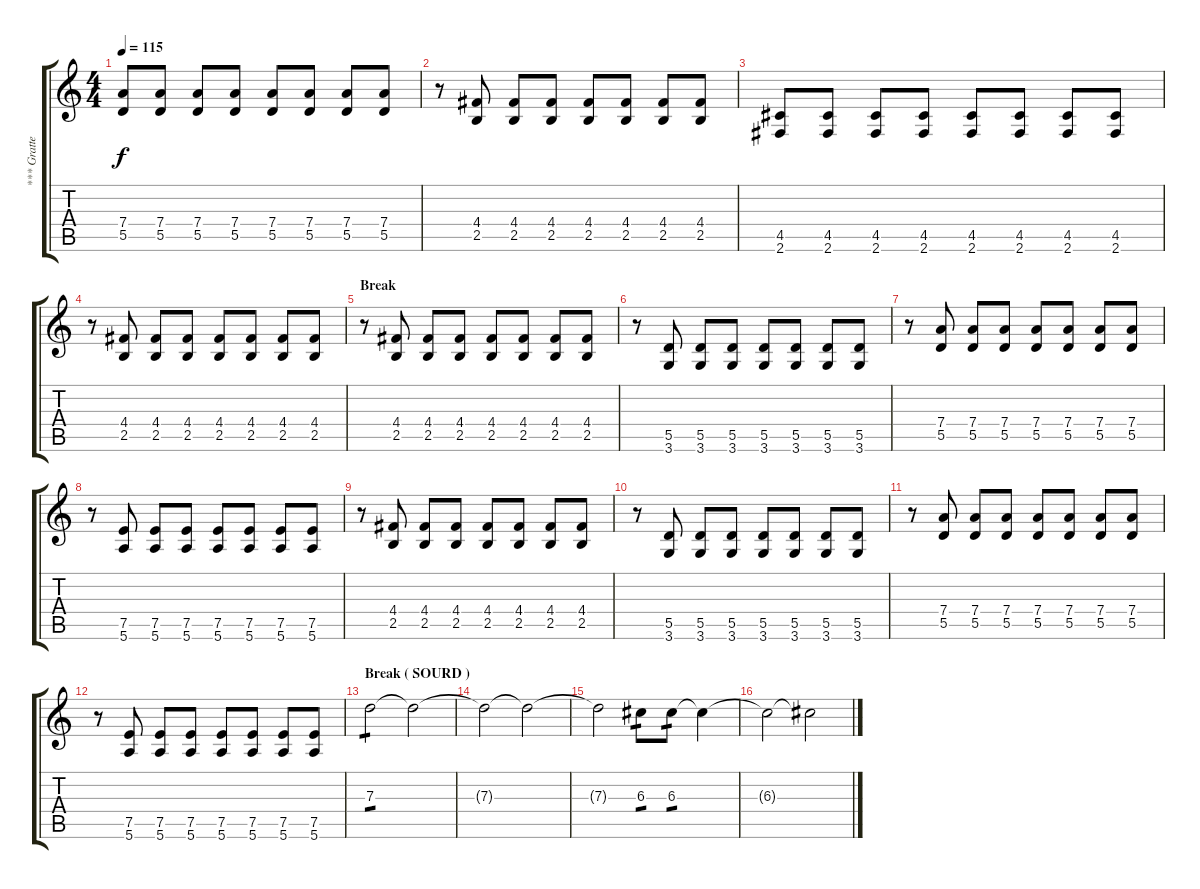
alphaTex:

\track ("*** Gratte  Disto ***" "*** Gratte") {instrument overdrivenguitar}
\staff {score tabs}
\tuning (E4 B3 G3 D3 A2 E2) {hide}
\ts (4 4)
\tempo 115
\clef g2
\ks c
(7.4 5.5).8{dy f} (7.4 5.5).8 (7.4 5.5).8 (7.4 5.5).8 (7.4 5.5).8 (7.4 5.5).8 (7.4 5.5).8 (7.4 5.5).8 |
r.8 (4.4 2.5).8 (4.4 2.5).8 (4.4 2.5).8 (4.4 2.5).8 (4.4 2.5).8 (4.4 2.5).8 (4.4 2.5).8 |
(4.5 2.6).8 (4.5 2.6).8 (4.5 2.6).8 (4.5 2.6).8 (4.5 2.6).8 (4.5 2.6).8 (4.5 2.6).8 (4.5 2.6).8 |
r.8 (4.4 2.5).8 (4.4 2.5).8 (4.4 2.5).8 (4.4 2.5).8 (4.4 2.5).8 (4.4 2.5).8 (4.4 2.5).8 |
\section ("" "Break ")
r.8 (4.4 2.5).8 (4.4 2.5).8 (4.4 2.5).8 (4.4 2.5).8 (4.4 2.5).8 (4.4 2.5).8 (4.4 2.5).8 |
r.8 (5.5 3.6).8 (5.5 3.6).8 (5.5 3.6).8 (5.5 3.6).8 (5.5 3.6).8 (5.5 3.6).8 (5.5 3.6).8 |
r.8 (7.4 5.5).8 (7.4 5.5).8 (7.4 5.5).8 (7.4 5.5).8 (7.4 5.5).8 (7.4 5.5).8 (7.4 5.5).8 |
r.8 (7.5 5.6).8 (7.5 5.6).8 (7.5 5.6).8 (7.5 5.6).8 (7.5 5.6).8 (7.5 5.6).8 (7.5 5.6).8 |
r.8 (4.4 2.5).8 (4.4 2.5).8 (4.4 2.5).8 (4.4 2.5).8 (4.4 2.5).8 (4.4 2.5).8 (4.4 2.5).8 |
r.8 (5.5 3.6).8 (5.5 3.6).8 (5.5 3.6).8 (5.5 3.6).8 (5.5 3.6).8 (5.5 3.6).8 (5.5 3.6).8 |
r.8 (7.4 5.5).8 (7.4 5.5).8 (7.4 5.5).8 (7.4 5.5).8 (7.4 5.5).8 (7.4 5.5).8 (7.4 5.5).8 |
r.8 (7.5 5.6).8 (7.5 5.6).8 (7.5 5.6).8 (7.5 5.6).8 (7.5 5.6).8 (7.5 5.6).8 (7.5 5.6).8 |
\section ("" "Break ( SOURD )")
7.3.2{tp 1} 7.3{t}.2 |
7.3{t}.2 7.3{t}.2 |
7.3{t}.2 6.3.8{tp 1} 6.3.8{tp 1} 6.3{t}.4 |
6.3{t}.2 6.3{t}.2
